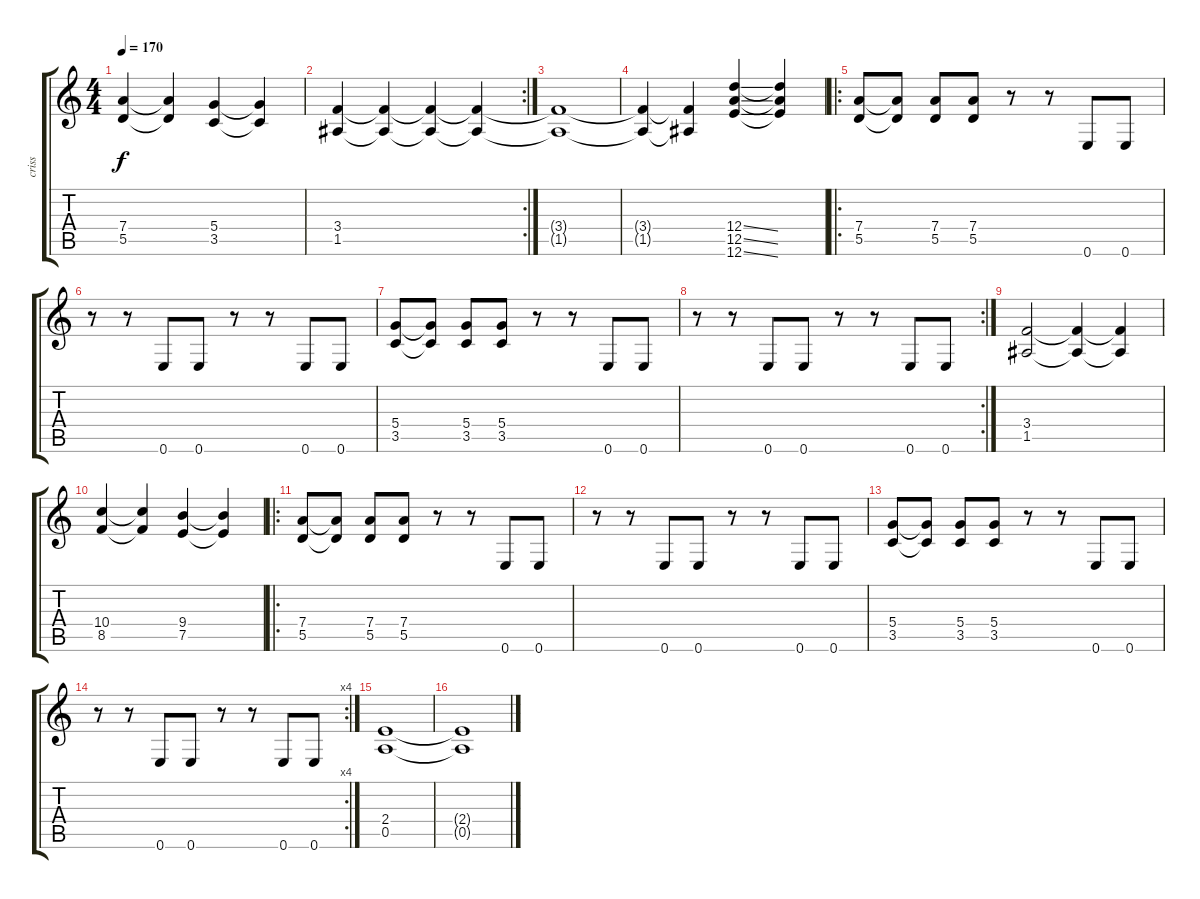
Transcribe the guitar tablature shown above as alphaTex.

\track ("criss" "criss") {instrument distortionguitar}
\staff {score tabs}
\tuning (E4 B3 G3 D3 A2 E2) {hide}
\ts (4 4)
\tempo 170
\clef g2
\ks c
(7.4 5.5).4{dy f} (7.4{t} 5.5{t}).4 (5.4 3.5).4 (5.4{t} 3.5{t}).4 |
\rc 2
(3.4 1.5).4 (3.4{t} 1.5{t}).4 (3.4{t} 1.5{t}).4 (3.4{t} 1.5{t}).4 |
(3.4{t} 1.5{t}).1 |
(3.4{t} 1.5{t}).4 (3.4{t} 1.5{t}).4 (12.4{ss} 12.5{ss} 12.6{ss}).4 (12.4{t} 12.5{t} 12.6{t}).4 |
\ro
(7.4 5.5).8 (7.4{t} 5.5{t}).8 (7.4 5.5).8 (7.4 5.5).8 r.8 r.8 0.6.8 0.6.8 |
r.8 r.8 0.6.8 0.6.8 r.8 r.8 0.6.8 0.6.8 |
(5.4 3.5).8 (5.4{t} 3.5{t}).8 (5.4 3.5).8 (5.4 3.5).8 r.8 r.8 0.6.8 0.6.8 |
\rc 2
r.8 r.8 0.6.8 0.6.8 r.8 r.8 0.6.8 0.6.8 |
(3.4 1.5).2 (3.4{t} 1.5{t}).4 (3.4{t} 1.5{t}).4 |
(10.4 8.5).4 (10.4{t} 8.5{t}).4 (9.4 7.5).4 (9.4{t} 7.5{t}).4 |
\ro
(7.4 5.5).8 (7.4{t} 5.5{t}).8 (7.4 5.5).8 (7.4 5.5).8 r.8 r.8 0.6.8 0.6.8 |
r.8 r.8 0.6.8 0.6.8 r.8 r.8 0.6.8 0.6.8 |
(5.4 3.5).8 (5.4{t} 3.5{t}).8 (5.4 3.5).8 (5.4 3.5).8 r.8 r.8 0.6.8 0.6.8 |
\rc 4
r.8 r.8 0.6.8 0.6.8 r.8 r.8 0.6.8 0.6.8 |
(2.4 0.5).1 |
(2.4{t} 0.5{t}).1
